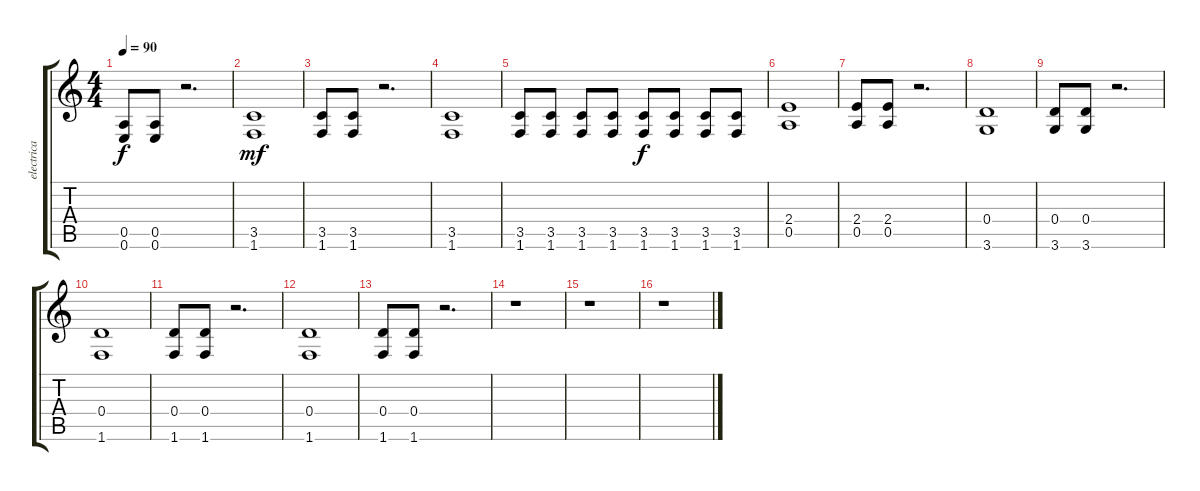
\track ("electrica pesaa" "electrica ") {instrument distortionguitar}
\staff {score tabs}
\tuning (E4 B3 G3 D3 A2 E2) {hide}
\ts (4 4)
\tempo 90
\clef g2
\ks c
(0.5 0.6).8{dy f} (0.5 0.6).8 r.2{d} |
(3.5 1.6).1{dy mf} |
(3.5 1.6).8 (3.5 1.6).8 r.2{d} |
(3.5 1.6).1 |
(3.5 1.6).8 (3.5 1.6).8 (3.5 1.6).8 (3.5 1.6).8 (3.5 1.6).8{dy f} (3.5 1.6).8 (3.5 1.6).8 (3.5 1.6).8 |
(2.4 0.5).1 |
(2.4 0.5).8 (2.4 0.5).8 r.2{d} |
(0.4 3.6).1 |
(0.4 3.6).8 (0.4 3.6).8 r.2{d} |
(0.4 1.6).1 |
(0.4 1.6).8 (0.4 1.6).8 r.2{d} |
(0.4 1.6).1 |
(0.4 1.6).8 (0.4 1.6).8 r.2{d} |
r.1 |
r.1 |
r.1
